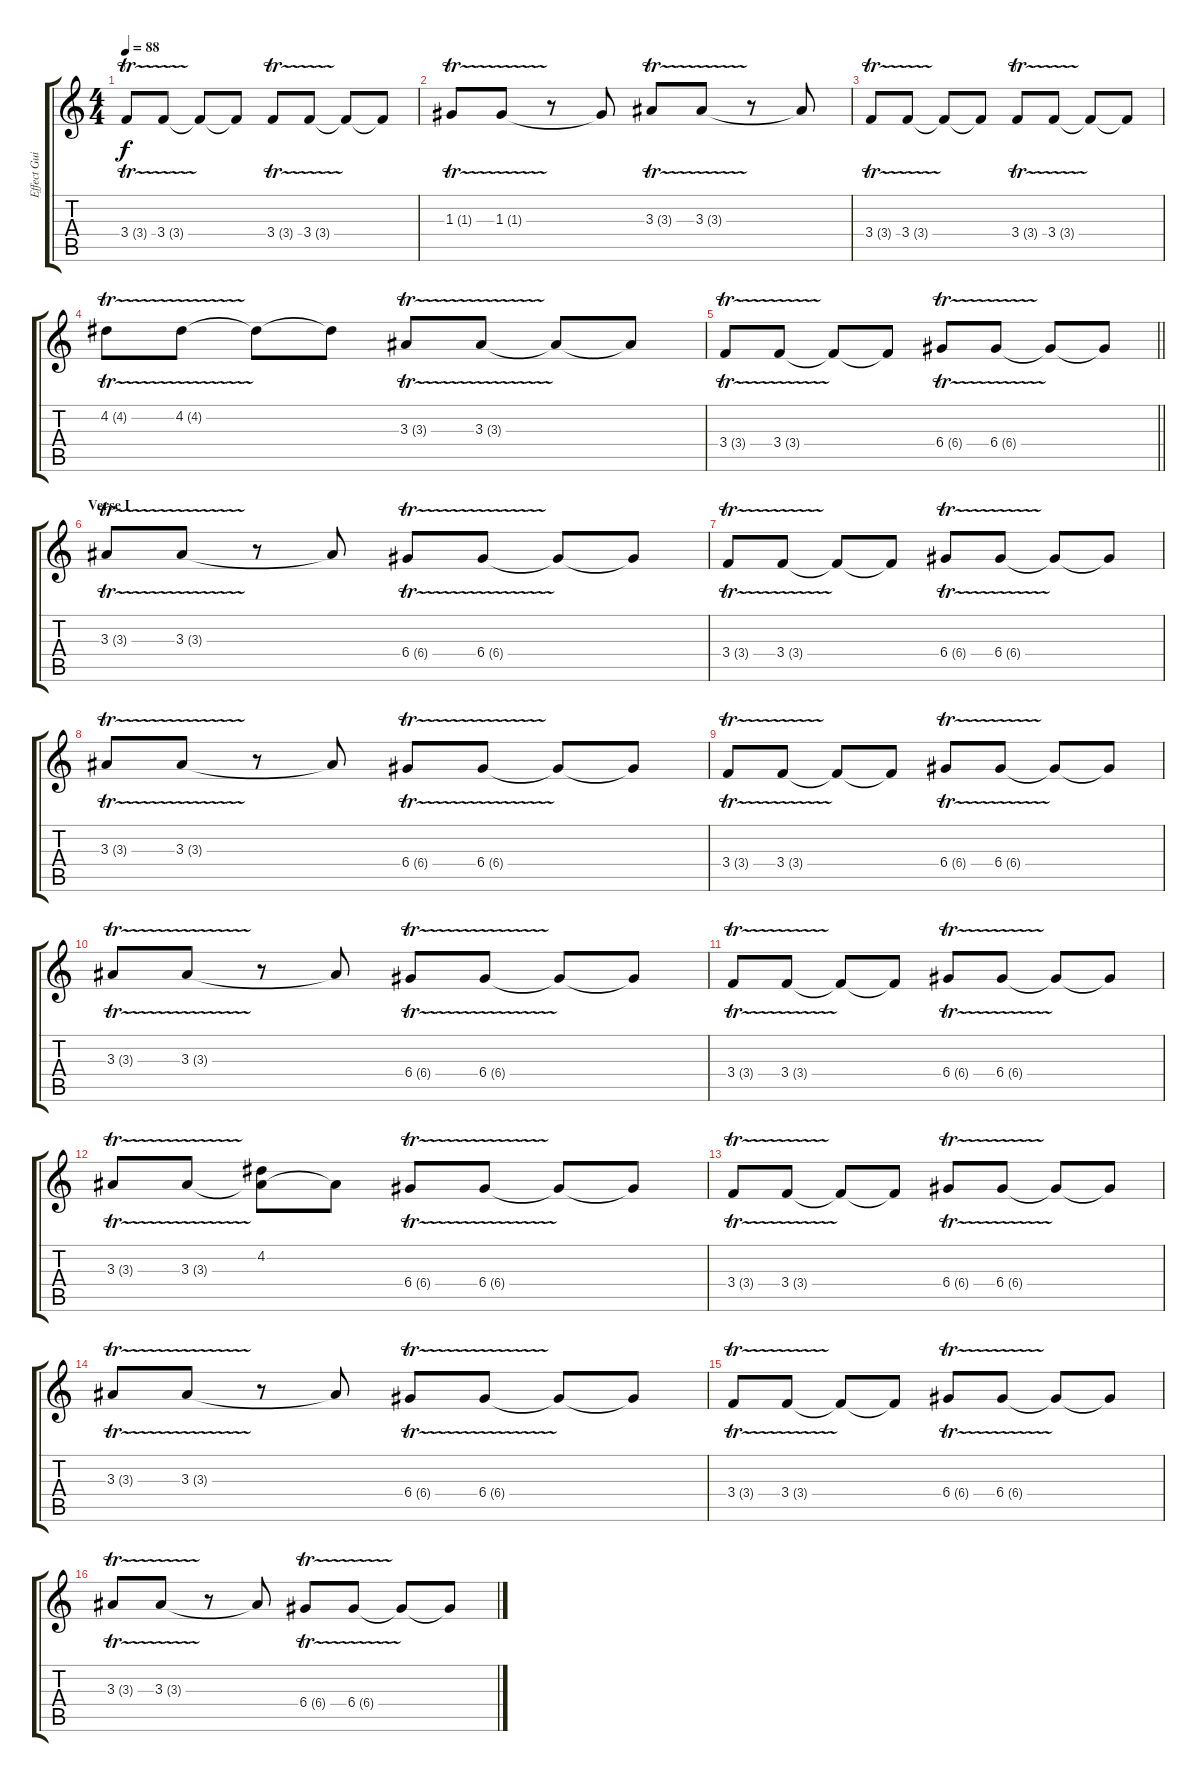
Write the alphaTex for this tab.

\track ("Effect Guitar" "Effect Gui") {instrument overdrivenguitar}
\staff {score tabs}
\tuning (E4 B3 G3 D3 A2 E2) {hide}
\ts (4 4)
\tempo 88
\clef g2
\ks c
3.4{tr (3 16)}.8{dy f instrument overdrivenguitar} 3.4{tr (3 16)}.8 3.4{t}.8 3.4{t}.8 3.4{tr (3 16)}.8 3.4{tr (3 16)}.8 3.4{t}.8 3.4{t}.8 |
1.3{tr (1 16)}.8 1.3{tr (1 16)}.8 r.8 1.3{t}.8 3.3{tr (3 16)}.8 3.3{tr (3 16)}.8 r.8 3.3{t}.8 |
3.4{tr (3 16)}.8 3.4{tr (3 16)}.8 3.4{t}.8 3.4{t}.8 3.4{tr (3 16)}.8 3.4{tr (3 16)}.8 3.4{t}.8 3.4{t}.8 |
4.2{tr (4 16)}.8 4.2{tr (4 16)}.8 4.2{t}.8 4.2{t}.8 3.3{tr (3 16)}.8 3.3{tr (3 16)}.8 3.3{t}.8 3.3{t}.8 |
\barLineRight lightlight
3.4{tr (3 16)}.8 3.4{tr (3 16)}.8 3.4{t}.8 3.4{t}.8 6.4{tr (6 16)}.8 6.4{tr (6 16)}.8 6.4{t}.8 6.4{t}.8 |
\section ("" "Verse I")
3.3{tr (3 16)}.8 3.3{tr (3 16)}.8 r.8 3.3{t}.8 6.4{tr (6 16)}.8 6.4{tr (6 16)}.8 6.4{t}.8 6.4{t}.8 |
3.4{tr (3 16)}.8 3.4{tr (3 16)}.8 3.4{t}.8 3.4{t}.8 6.4{tr (6 16)}.8 6.4{tr (6 16)}.8 6.4{t}.8 6.4{t}.8 |
3.3{tr (3 16)}.8 3.3{tr (3 16)}.8 r.8 3.3{t}.8 6.4{tr (6 16)}.8 6.4{tr (6 16)}.8 6.4{t}.8 6.4{t}.8 |
3.4{tr (3 16)}.8 3.4{tr (3 16)}.8 3.4{t}.8 3.4{t}.8 6.4{tr (6 16)}.8 6.4{tr (6 16)}.8 6.4{t}.8 6.4{t}.8 |
3.3{tr (3 16)}.8 3.3{tr (3 16)}.8 r.8 3.3{t}.8 6.4{tr (6 16)}.8 6.4{tr (6 16)}.8 6.4{t}.8 6.4{t}.8 |
3.4{tr (3 16)}.8 3.4{tr (3 16)}.8 3.4{t}.8 3.4{t}.8 6.4{tr (6 16)}.8 6.4{tr (6 16)}.8 6.4{t}.8 6.4{t}.8 |
3.3{tr (3 16)}.8 3.3{tr (3 16)}.8 (4.2 3.3{t}).8 3.3{t}.8 6.4{tr (6 16)}.8 6.4{tr (6 16)}.8 6.4{t}.8 6.4{t}.8 |
3.4{tr (3 16)}.8 3.4{tr (3 16)}.8 3.4{t}.8 3.4{t}.8 6.4{tr (6 16)}.8 6.4{tr (6 16)}.8 6.4{t}.8 6.4{t}.8 |
3.3{tr (3 16)}.8 3.3{tr (3 16)}.8 r.8 3.3{t}.8 6.4{tr (6 16)}.8 6.4{tr (6 16)}.8 6.4{t}.8 6.4{t}.8 |
3.4{tr (3 16)}.8 3.4{tr (3 16)}.8 3.4{t}.8 3.4{t}.8 6.4{tr (6 16)}.8 6.4{tr (6 16)}.8 6.4{t}.8 6.4{t}.8 |
3.3{tr (3 16)}.8 3.3{tr (3 16)}.8 r.8 3.3{t}.8 6.4{tr (6 16)}.8 6.4{tr (6 16)}.8 6.4{t}.8 6.4{t}.8
